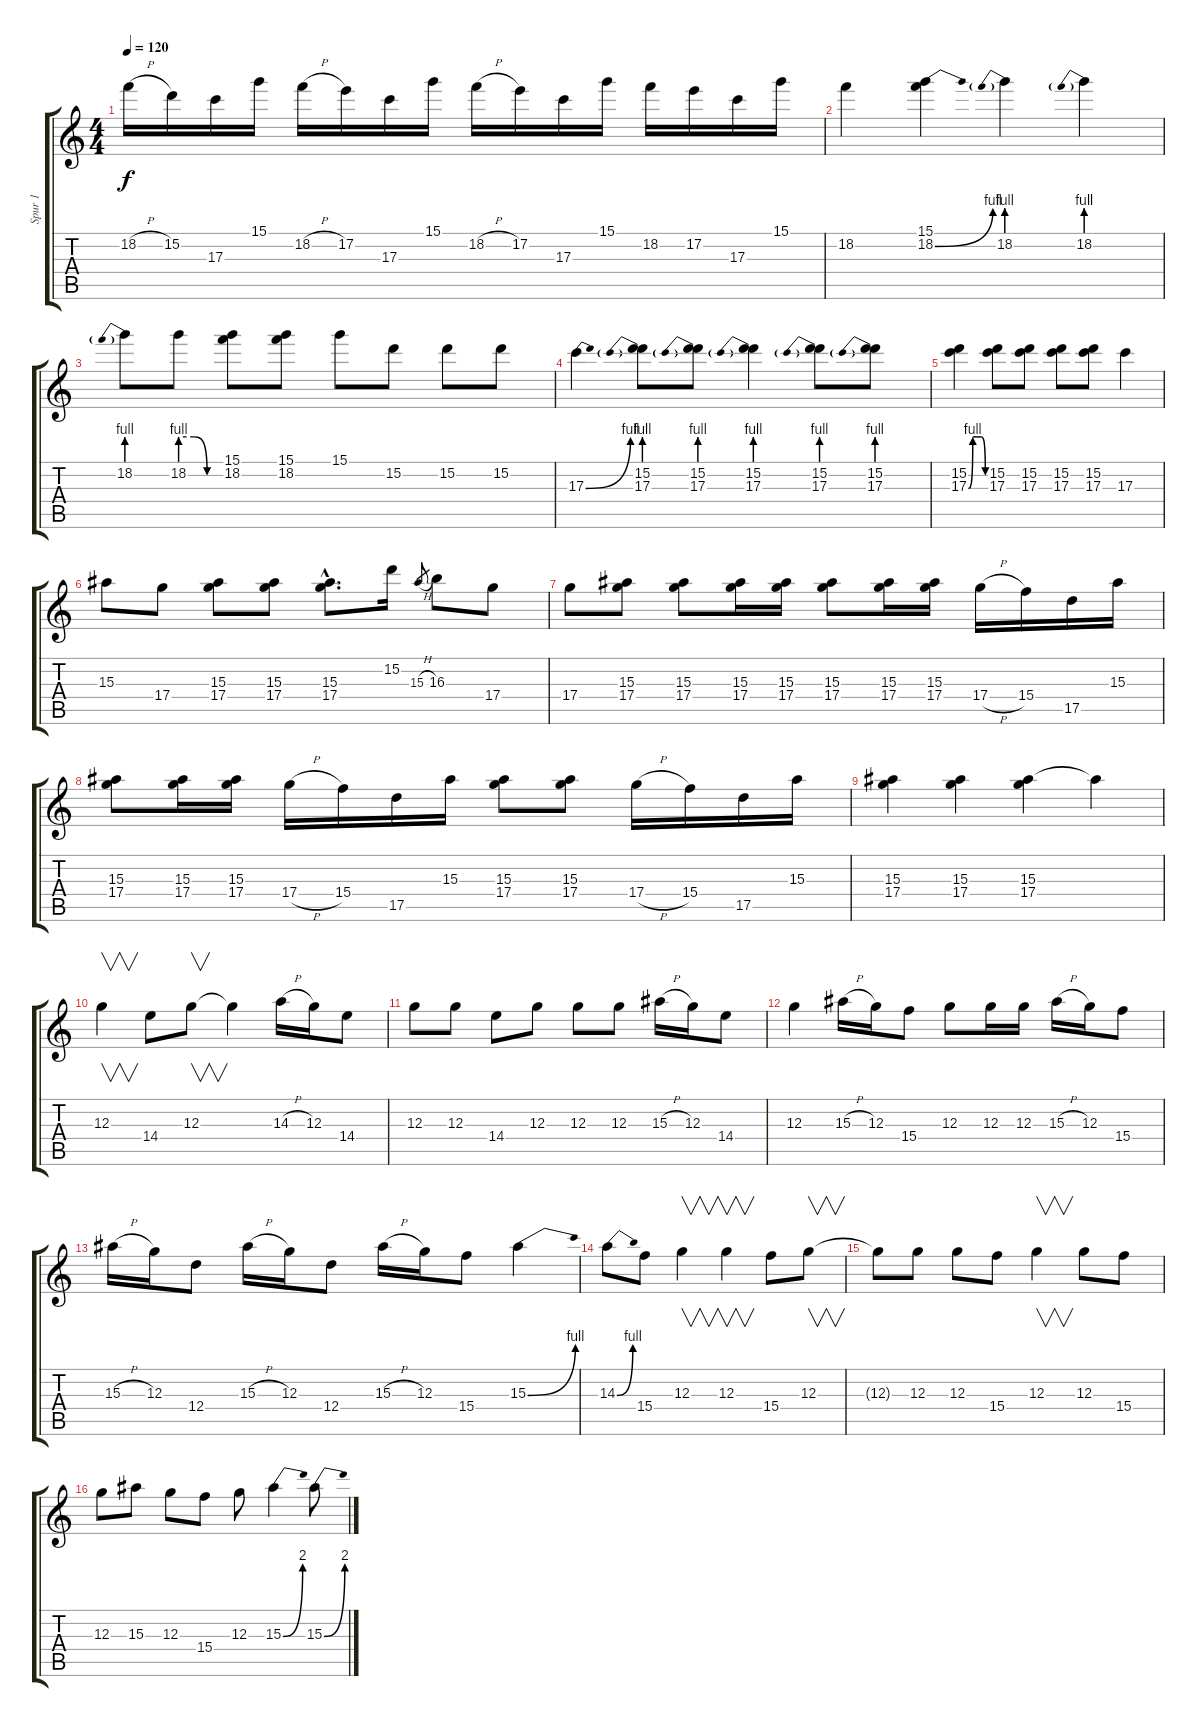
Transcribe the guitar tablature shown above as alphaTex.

\track ("Spur 1" "Spur 1") {instrument overdrivenguitar}
\staff {score tabs}
\tuning (E4 B3 G3 D3 A2 E2) {hide}
\ts (4 4)
\tempo 120
\clef g2
\ks c
18.2{h}.16{dy f} 15.2.16 17.3.16 15.1.16 18.2{h}.16 17.2.16 17.3.16 15.1.16 18.2{h}.16 17.2.16 17.3.16 15.1.16 18.2.16 17.2.16 17.3.16 15.1.16 |
18.2.4 (15.1 18.2{be (bend 0 0 60 4)}).4 18.2{be (prebend 0 4 60 4)}.4 18.2{be (prebend 0 4 60 4)}.4 |
18.2{be (prebend 0 4 60 4)}.8 18.2{be (custom 0 4 20 4 40 0 60 0)}.8 (15.1 18.2).8 (15.1 18.2).8 15.1.8 15.2.8 15.2.8 15.2.8 |
17.3{be (bend 0 0 60 4)}.4 (15.2 17.3{be (prebend 0 4 60 4)}).8 (15.2 17.3{be (prebend 0 4 60 4)}).8 (15.2 17.3{be (prebend 0 4 60 4)}).4 (15.2 17.3{be (prebend 0 4 60 4)}).8 (15.2 17.3{be (prebend 0 4 60 4)}).8 |
(15.2 17.3{be (custom 0 0 15 4 30 4 45 4 60 0)}).4 (15.2 17.3).8 (15.2 17.3).8 (15.2 17.3).8 (15.2 17.3).8 17.3.4 |
15.3.8 17.4.8 (15.3 17.4).8 (15.3 17.4).8 (15.3{hac} 17.4{hac}).8{d} 15.2.16 15.3{h}.8{gr} 16.3.8 17.4.8 |
17.4.8 (15.3 17.4).8 (15.3 17.4).8 (15.3 17.4).16 (15.3 17.4).16 (15.3 17.4).8 (15.3 17.4).16 (15.3 17.4).16 17.4{h}.16 15.4.16 17.5.16 15.3.16 |
(15.3 17.4).8 (15.3 17.4).16 (15.3 17.4).16 17.4{h}.16 15.4.16 17.5.16 15.3.16 (15.3 17.4).8 (15.3 17.4).8 17.4{h}.16 15.4.16 17.5.16 15.3.16 |
(15.3 17.4).4 (15.3 17.4).4 (15.3 17.4).4 15.3{t}.4 |
12.3.4{v} 14.4.8 12.3.8{v} 12.3{t}.4 14.3{h}.16 12.3.16 14.4.8 |
12.3.8 12.3.8 14.4.8 12.3.8 12.3.8 12.3.8 15.3{h}.16 12.3.16 14.4.8 |
12.3.4 15.3{h}.16 12.3.16 15.4.8 12.3.8 12.3.16 12.3.16 15.3{h}.16 12.3.16 15.4.8 |
15.3{h}.16 12.3.16 12.4.8 15.3{h}.16 12.3.16 12.4.8 15.3{h}.16 12.3.16 15.4.8 15.3{be (bend 0 0 60 4)}.4 |
14.3{be (bend 0 0 60 4)}.8 15.4.8 12.3.4{v} 12.3.4{v} 15.4.8 12.3.8{v} |
12.3{t}.8 12.3.8 12.3.8 15.4.8 12.3.4{v} 12.3.8 15.4.8 |
12.3.8 15.3.8 12.3.8 15.4.8 12.3.8 15.3{be (bend 0 0 60 8)}.4 15.3{be (bend 0 0 60 8)}.8
